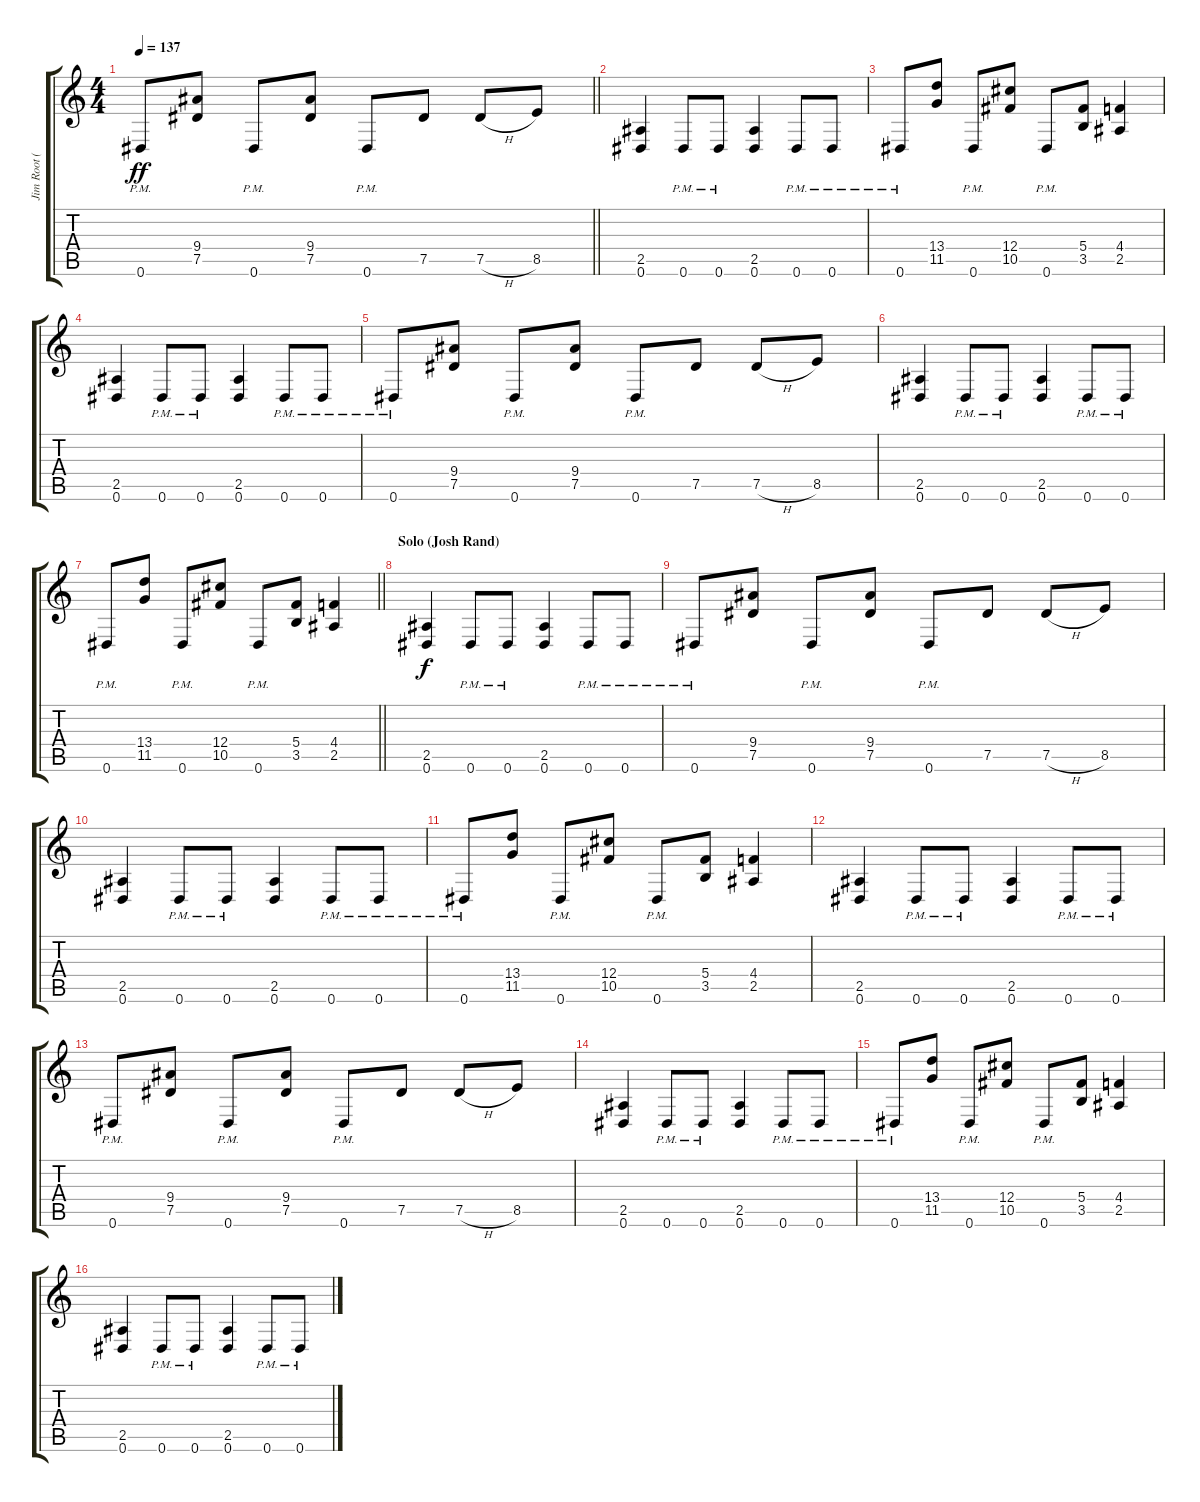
\track ("Jim Root (Lead Guitar)" "Jim Root (") {instrument distortionguitar}
\staff {score tabs}
\tuning (Eb4 Bb3 Gb3 Db3 Ab2 Eb2) {hide}
\ts (4 4)
\tempo 137
\clef g2
\barLineRight lightlight
\ks c
0.6{pm}.8{dy ff} (9.4 7.5).8 0.6{pm}.8 (9.4 7.5).8 0.6{pm}.8 7.5.8 7.5{h}.8 8.5.8 |
(2.5 0.6).4 0.6{pm}.8 0.6{pm}.8 (2.5 0.6).4 0.6{pm}.8 0.6{pm}.8 |
0.6{pm}.8 (13.4 11.5).8 0.6{pm}.8 (12.4 10.5).8 0.6{pm}.8 (5.4 3.5).8 (4.4 2.5).4 |
(2.5 0.6).4 0.6{pm}.8 0.6{pm}.8 (2.5 0.6).4 0.6{pm}.8 0.6{pm}.8 |
0.6{pm}.8 (9.4 7.5).8 0.6{pm}.8 (9.4 7.5).8 0.6{pm}.8 7.5.8 7.5{h}.8 8.5.8 |
(2.5 0.6).4 0.6{pm}.8 0.6{pm}.8 (2.5 0.6).4 0.6{pm}.8 0.6{pm}.8 |
\barLineRight lightlight
0.6{pm}.8 (13.4 11.5).8 0.6{pm}.8 (12.4 10.5).8 0.6{pm}.8 (5.4 3.5).8 (4.4 2.5).4 |
\section ("" "Solo (Josh Rand)")
(2.5 0.6).4{dy f} 0.6{pm}.8 0.6{pm}.8 (2.5 0.6).4 0.6{pm}.8 0.6{pm}.8 |
0.6{pm}.8 (9.4 7.5).8 0.6{pm}.8 (9.4 7.5).8 0.6{pm}.8 7.5.8 7.5{h}.8 8.5.8 |
(2.5 0.6).4 0.6{pm}.8 0.6{pm}.8 (2.5 0.6).4 0.6{pm}.8 0.6{pm}.8 |
0.6{pm}.8 (13.4 11.5).8 0.6{pm}.8 (12.4 10.5).8 0.6{pm}.8 (5.4 3.5).8 (4.4 2.5).4 |
(2.5 0.6).4 0.6{pm}.8 0.6{pm}.8 (2.5 0.6).4 0.6{pm}.8 0.6{pm}.8 |
0.6{pm}.8 (9.4 7.5).8 0.6{pm}.8 (9.4 7.5).8 0.6{pm}.8 7.5.8 7.5{h}.8 8.5.8 |
(2.5 0.6).4 0.6{pm}.8 0.6{pm}.8 (2.5 0.6).4 0.6{pm}.8 0.6{pm}.8 |
0.6{pm}.8 (13.4 11.5).8 0.6{pm}.8 (12.4 10.5).8 0.6{pm}.8 (5.4 3.5).8 (4.4 2.5).4 |
(2.5 0.6).4 0.6{pm}.8 0.6{pm}.8 (2.5 0.6).4 0.6{pm}.8 0.6{pm}.8
